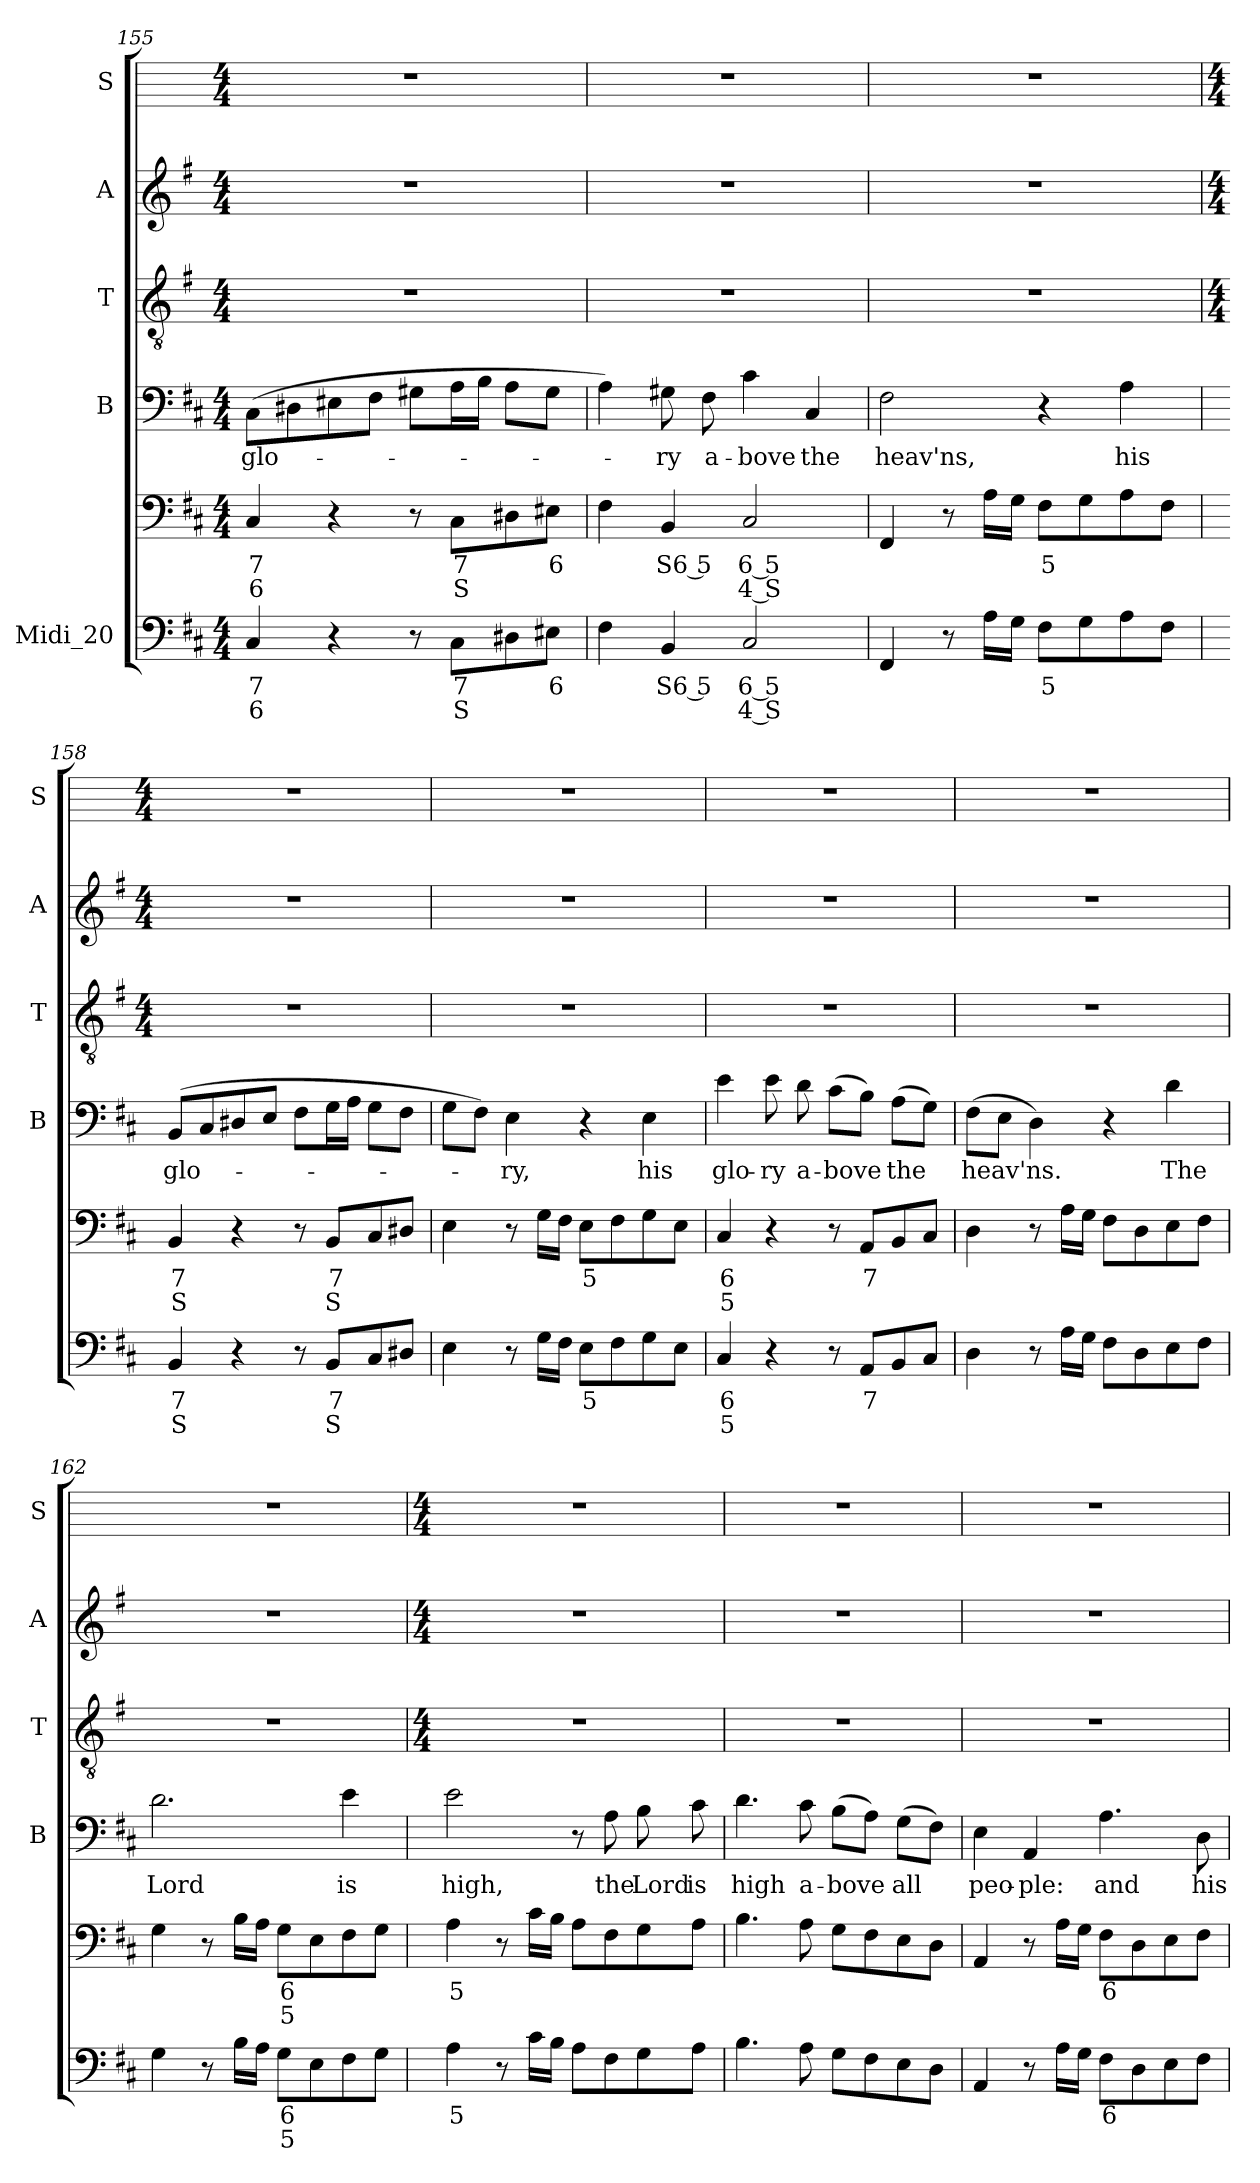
**kern	**text	**text	**kern	**text	**text	**kern	**text	**kern	**kern	**kern
*part5	*part5	*part5	*part5	*part5	*part5	*part4	*part4	*part3	*part2	*part1
*staff6	*staff6	*staff6	*staff5	*staff5	*staff5	*staff4	*staff4	*staff3	*staff2	*staff1
*I"Midi_20	*	*	*	*	*	*I"B	*	*I"T	*I"A	*I"S
*	*	*	*	*	*	*I'B	*	*I'T	*I'A	*I'S
*clefF4	*	*	*clefF4	*	*	*clefF4	*	*clefGv2	*clefG2	*
*k[f#c#]	*	*	*k[f#c#]	*	*	*k[f#c#]	*	*k[f#]	*k[f#]	*
*D:	*	*	*D:	*	*	*D:	*	*G:	*G:	*
*M4/4	*	*	*M4/4	*	*	*M4/4	*	*M4/4	*M4/4	*M4/4
=155	=155	=155	=155	=155	=155	=155	=155	=155	=155	=155
!	!LO:LY:b	!LO:LY:b	!	!LO:LY:b	!LO:LY:b	!	!LO:LY:b	!	!	!
4C#	7	6	4C#	7	6	(>8C#L	glo-	1r	1r	1r
.	.	.	.	.	.	8D#X	.	.	.	.
4r	.	.	4r	.	.	8E#X	.	.	.	.
.	.	.	.	.	.	8F#J	.	.	.	.
8r	.	.	8r	.	.	8G#XL	.	.	.	.
!	!LO:LY:b	!LO:LY:b	!	!LO:LY:b	!LO:LY:b	!	!	!	!	!
8C#L	7	S	8C#L	7	S	16AL	.	.	.	.
.	.	.	.	.	.	16BJJ	.	.	.	.
8D#X	.	.	8D#X	.	.	8AL	.	.	.	.
!	!LO:LY:b	!	!	!LO:LY:b	!	!	!	!	!	!
8E#XJ	6	.	8E#XJ	6	.	8G#J	.	.	.	.
=156	=156	=156	=156	=156	=156	=156	=156	=156	=156	=156
4F#	.	.	4F#	.	.	4A)	.	1r	1r	1r
!	!LO:LY:b	!	!	!LO:LY:b	!	!	!LO:LY:b	!	!	!
4BB	S6 5	.	4BB	S6 5	.	8G#X	ry	.	.	.
!	!	!	!	!	!	!	!LO:LY:b	!	!	!
.	.	.	.	.	.	8F#	a-	.	.	.
!	!LO:LY:b	!LO:LY:b	!	!LO:LY:b	!LO:LY:b	!	!LO:LY:b	!	!	!
2C#	6 5	4 S	2C#	6 5	4 S	4c#	-bove	.	.	.
!	!	!	!	!	!	!	!LO:LY:b	!	!	!
.	.	.	.	.	.	4C#	the	.	.	.
=157	=157	=157	=157	=157	=157	=157	=157	=157	=157	=157
!	!	!	!	!	!	!	!LO:LY:b	!	!	!
4FF#	.	.	4FF#	.	.	2F#	heav'ns,	1r	1r	1r
8r	.	.	8r	.	.	.	.	.	.	.
16ALL	.	.	16ALL	.	.	.	.	.	.	.
16GJJ	.	.	16GJJ	.	.	.	.	.	.	.
!	!LO:LY:b	!	!	!LO:LY:b	!	!	!	!	!	!
8F#L	5	.	8F#L	5	.	4r	.	.	.	.
8G	.	.	8G	.	.	.	.	.	.	.
!	!	!	!	!	!	!	!LO:LY:b	!	!	!
8A	.	.	8A	.	.	4A	his	.	.	.
8F#J	.	.	8F#J	.	.	.	.	.	.	.
!!LO:LB:g=z
=158	=158	=158	=158	=158	=158	=158	=158	=158	=158	=158
*	*	*	*	*	*	*	*	*M4/4	*M4/4	*M4/4
!	!LO:LY:b	!LO:LY:b	!	!LO:LY:b	!LO:LY:b	!	!LO:LY:b	!	!	!
4BB	7	S	4BB	7	S	(>8BBL	glo-	1r	1r	1r
.	.	.	.	.	.	8C#	.	.	.	.
4r	.	.	4r	.	.	8D#X	.	.	.	.
.	.	.	.	.	.	8EJ	.	.	.	.
8r	.	.	8r	.	.	8F#L	.	.	.	.
!	!LO:LY:b	!LO:LY:b	!	!LO:LY:b	!LO:LY:b	!	!	!	!	!
8BBL	7	S	8BBL	7	S	16GL	.	.	.	.
.	.	.	.	.	.	16AJJ	.	.	.	.
8C#	.	.	8C#	.	.	8GL	.	.	.	.
8D#XJ	.	.	8D#XJ	.	.	8F#J	.	.	.	.
=159	=159	=159	=159	=159	=159	=159	=159	=159	=159	=159
4E	.	.	4E	.	.	8GL	.	1r	1r	1r
.	.	.	.	.	.	8F#J)	.	.	.	.
!	!	!	!	!	!	!	!LO:LY:b	!	!	!
8r	.	.	8r	.	.	4E	ry,	.	.	.
16GLL	.	.	16GLL	.	.	.	.	.	.	.
16F#JJ	.	.	16F#JJ	.	.	.	.	.	.	.
!	!LO:LY:b	!	!	!LO:LY:b	!	!	!	!	!	!
8EL	5	.	8EL	5	.	4r	.	.	.	.
8F#	.	.	8F#	.	.	.	.	.	.	.
!	!	!	!	!	!	!	!LO:LY:b	!	!	!
8G	.	.	8G	.	.	4E	his	.	.	.
8EJ	.	.	8EJ	.	.	.	.	.	.	.
=160	=160	=160	=160	=160	=160	=160	=160	=160	=160	=160
!	!LO:LY:b	!LO:LY:b	!	!LO:LY:b	!LO:LY:b	!	!LO:LY:b	!	!	!
4C#	6	5	4C#	6	5	4e	glo-	1r	1r	1r
!	!	!	!	!	!	!	!LO:LY:b	!	!	!
4r	.	.	4r	.	.	8e	-ry	.	.	.
!	!	!	!	!	!	!	!LO:LY:b	!	!	!
.	.	.	.	.	.	8d	a-	.	.	.
!	!	!	!	!	!	!	!LO:LY:b	!	!	!
8r	.	.	8r	.	.	(>8c#L	-bove	.	.	.
!	!LO:LY:b	!	!	!LO:LY:b	!	!	!	!	!	!
8AAL	7	.	8AAL	7	.	8BJ)	.	.	.	.
!	!	!	!	!	!	!	!LO:LY:b	!	!	!
8BB	.	.	8BB	.	.	(>8AL	the	.	.	.
8C#J	.	.	8C#J	.	.	8GJ)	.	.	.	.
=161	=161	=161	=161	=161	=161	=161	=161	=161	=161	=161
!	!	!	!	!	!	!	!LO:LY:b	!	!	!
4D	.	.	4D	.	.	(>8F#L	heav'ns.	1r	1r	1r
.	.	.	.	.	.	8EJ	.	.	.	.
8r	.	.	8r	.	.	4D)	.	.	.	.
16ALL	.	.	16ALL	.	.	.	.	.	.	.
16GJJ	.	.	16GJJ	.	.	.	.	.	.	.
8F#L	.	.	8F#L	.	.	4r	.	.	.	.
8D	.	.	8D	.	.	.	.	.	.	.
!	!	!	!	!	!	!	!LO:LY:b	!	!	!
8E	.	.	8E	.	.	4d	The	.	.	.
8F#J	.	.	8F#J	.	.	.	.	.	.	.
=162	=162	=162	=162	=162	=162	=162	=162	=162	=162	=162
!	!	!	!	!	!	!	!LO:LY:b	!	!	!
4G	.	.	4G	.	.	2.d	Lord	1r	1r	1r
8r	.	.	8r	.	.	.	.	.	.	.
16BLL	.	.	16BLL	.	.	.	.	.	.	.
16AJJ	.	.	16AJJ	.	.	.	.	.	.	.
!	!LO:LY:b	!LO:LY:b	!	!LO:LY:b	!LO:LY:b	!	!	!	!	!
8GL	6	5	8GL	6	5	.	.	.	.	.
8E	.	.	8E	.	.	.	.	.	.	.
!	!	!	!	!	!	!	!LO:LY:b	!	!	!
8F#	.	.	8F#	.	.	4e	is	.	.	.
8GJ	.	.	8GJ	.	.	.	.	.	.	.
!!LO:LB:g=z
=163	=163	=163	=163	=163	=163	=163	=163	=163	=163	=163
*	*	*	*	*	*	*	*	*M4/4	*M4/4	*M4/4
!	!LO:LY:b	!	!	!LO:LY:b	!	!	!LO:LY:b	!	!	!
4A	5	.	4A	5	.	2e	high,	1r	1r	1r
8r	.	.	8r	.	.	.	.	.	.	.
16c#LL	.	.	16c#LL	.	.	.	.	.	.	.
16BJJ	.	.	16BJJ	.	.	.	.	.	.	.
8AL	.	.	8AL	.	.	8r	.	.	.	.
!	!	!	!	!	!	!	!LO:LY:b	!	!	!
8F#	.	.	8F#	.	.	8A	the	.	.	.
!	!	!	!	!	!	!	!LO:LY:b	!	!	!
8G	.	.	8G	.	.	8B	Lord	.	.	.
!	!	!	!	!	!	!	!LO:LY:b	!	!	!
8AJ	.	.	8AJ	.	.	8c#	is	.	.	.
=164	=164	=164	=164	=164	=164	=164	=164	=164	=164	=164
!	!	!	!	!	!	!	!LO:LY:b	!	!	!
4.B	.	.	4.B	.	.	4.d	high	1r	1r	1r
!	!	!	!	!	!	!	!LO:LY:b	!	!	!
8A	.	.	8A	.	.	8c#	a-	.	.	.
!	!	!	!	!	!	!	!LO:LY:b	!	!	!
8GL	.	.	8GL	.	.	(>8BL	-bove	.	.	.
8F#	.	.	8F#	.	.	8AJ)	.	.	.	.
!	!	!	!	!	!	!	!LO:LY:b	!	!	!
8E	.	.	8E	.	.	(>8GL	all	.	.	.
8DJ	.	.	8DJ	.	.	8F#J)	.	.	.	.
=165	=165	=165	=165	=165	=165	=165	=165	=165	=165	=165
!	!	!	!	!	!	!	!LO:LY:b	!	!	!
4AA	.	.	4AA	.	.	4E	peo-	1r	1r	1r
!	!	!	!	!	!	!	!LO:LY:b	!	!	!
8r	.	.	8r	.	.	4AA	-ple:	.	.	.
16ALL	.	.	16ALL	.	.	.	.	.	.	.
16GJJ	.	.	16GJJ	.	.	.	.	.	.	.
!	!LO:LY:b	!	!	!LO:LY:b	!	!	!LO:LY:b	!	!	!
8F#L	6	.	8F#L	6	.	4.A	and	.	.	.
8D	.	.	8D	.	.	.	.	.	.	.
8E	.	.	8E	.	.	.	.	.	.	.
!	!	!	!	!	!	!	!LO:LY:b	!	!	!
8F#J	.	.	8F#J	.	.	8D	his	.	.	.
=	=	=	=	=	=	=	=	=	=	=
*-	*-	*-	*-	*-	*-	*-	*-	*-	*-	*-
